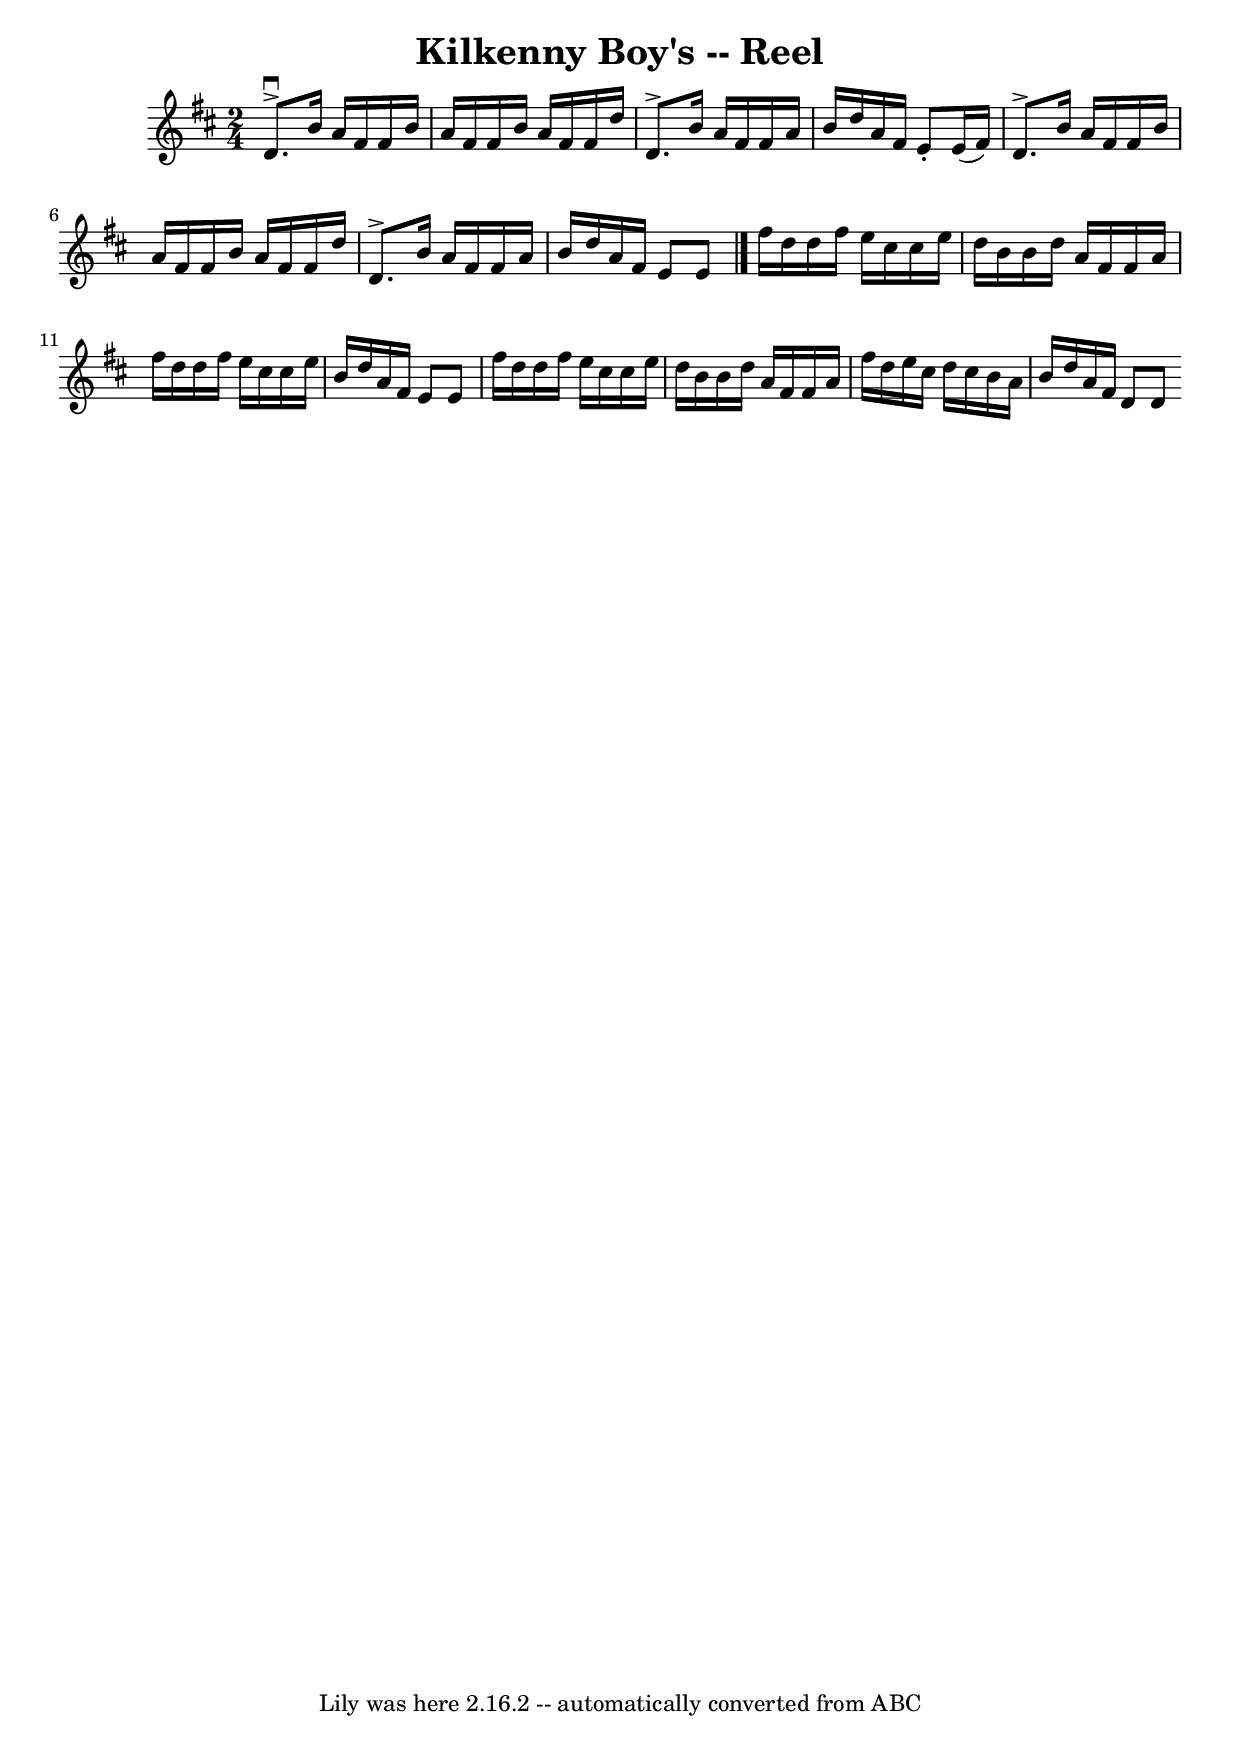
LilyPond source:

\version "2.16.2"
\include "Mammoth.ily"
\header {
  %% book = "Ryan's Mammoth Collection"
 crossRefNumber = "1"
 footnotes = "\\\\166 =FF=20"
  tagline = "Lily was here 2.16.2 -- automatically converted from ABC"
  title = "Kilkenny Boy's -- Reel"

}
voicedefault =  {


  \time 2/4 
  \key d \major
 d'8.^\downbow^\accent b'16 a'16 fs'16 fs'16 b'16     |
 a'16 fs'16 fs'16 b'16 a'16 fs'16 fs'16 d''16     |
 d'8.^\accent b'16 a'16 fs'16 fs'16 a'16     |
 b'16 d''16 a'16 fs'16 e'8-. e'16 ( fs'16)    |
 d'8.^\accent b'16 a'16 fs'16 fs'16 b'16     |
 a'16 fs'16 fs'16 b'16 a'16 fs'16 fs'16 d''16     |
 d'8.^\accent b'16 a'16 fs'16 fs'16 a'16     |
 b'16 d''16 a'16 fs'16 e'8 e'8    \bar "|." 
 fs''16 d''16 d''16 fs''16 e''16 cs''16 cs''16 e''16     |
 d''16 b'16 b'16 d''16 a'16 fs'16 fs'16 a'16     |
 fs''16 d''16 d''16 fs''16 e''16 cs''16 cs''16 e''16     |
 b'16 d''16 a'16 fs'16 e'8 e'8    |
 fs''16 d''16 d''16 fs''16 e''16 cs''16 cs''16 e''16     |
 d''16 b'16 b'16 d''16 a'16 fs'16 fs'16 a'16     |
 fs''16 d''16 e''16 cs''16 d''16 cs''16 b'16 a'16     |
 b'16 d''16 a'16 fs'16 d'8 d'8    \bar " |."   

}

\score{
  <<

    \context Staff="default"
    {
      \voicedefault 
      
    }

  >>
  \layout {
    
  }
  \midi {
  }

}
